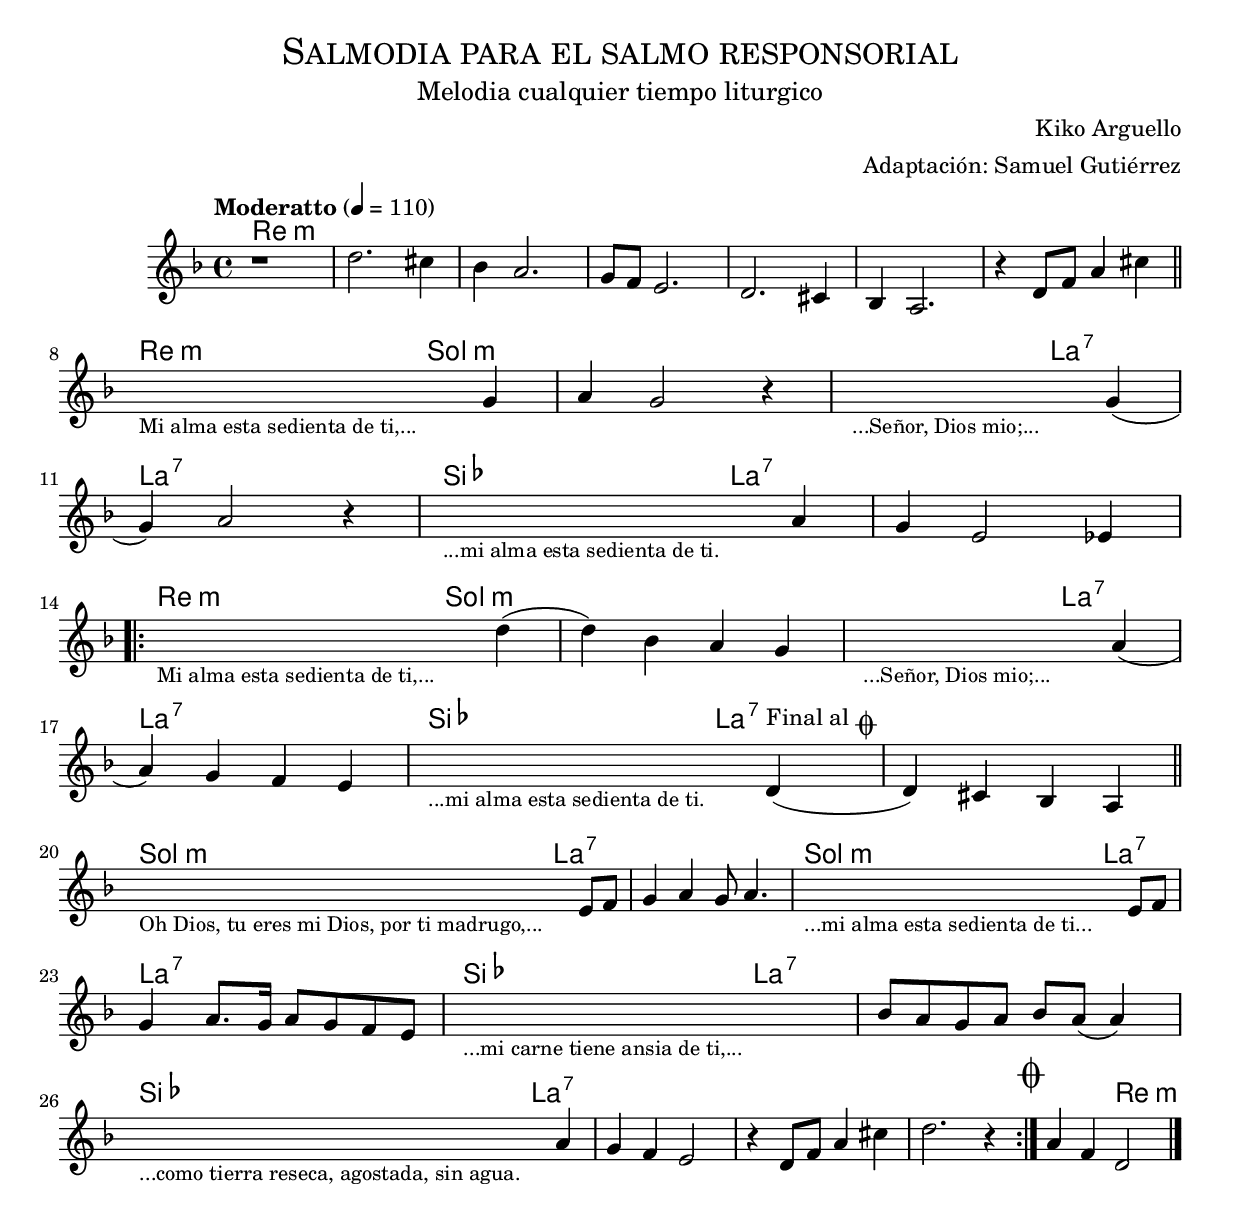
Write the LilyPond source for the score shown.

% Salmo responsorial - Violin
% by serachsam

\language "espanol"
\version "2.23.2"

% --- Includes
%\include "texto.ily"

% --- Tamaño del pentagrama
%#(set-global-staff-size 25)

% --- Parametro globales
global = { 
  \tempo "Moderatto" 4 = 110 
  \clef treble 
  \key fas \minor 
  \time 4/4 
  
  s1*7
  \bar "||"
  s1*6
  \repeat volta 2 {
    s1*6
    \bar "||"
    s1*10
  }
  s1
  \bar "|." 
}

% --- Cabecera
\header {
  title = \markup{\medium \smallCaps "Salmodia para el salmo responsorial"}
  subtitle = \markup{\medium "Melodia cualquier tiempo liturgico"}
  composer = "Kiko Arguello"
  arranger = \markup {\right-column { "Adaptación: Samuel Gutiérrez" }}
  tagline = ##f
  breakbefore = ##t
}

% --- Musica
instrumento = \relative do'' {
  \compressEmptyMeasures
  \dynamicUp

  %Escribir la musica aqui...
  r1 				| %1
  fas2. mis4 			| %2
  re4 dos2.   			| %3
  si8 la sols2.			| %4
  fas2. mis4 			| %5
  re4 dos2. 			| %6
  r4 fas8 la dos4 mis4		| \break %7
  \textLengthOn
  s2._\markup \center-column { \small "Mi alma esta sedienta de ti,..." } si4 | %9
  \textLengthOff
  dos4 si2 r4 | %10
  \textLengthOn
  s2._\markup \center-column { \small "...Señor, Dios mio;..." } si4( | %11
  \textLengthOff
  si4) dos2 r4 | %12
  \textLengthOn
  s2._\markup \center-column { \small "...mi alma esta sedienta de ti." } dos4 | %13
  \textLengthOff
  si4 sols2 sol4 | \break
  \textLengthOn
  s2._\markup \center-column { \small "Mi alma esta sedienta de ti,..." } fas'4( | %9
  \textLengthOff
  fas4) re dos si		| %10
  \textLengthOn
  s2._\markup \center-column { \small "...Señor, Dios mio;..." } dos4( | %11
  \textLengthOff
  dos4) si la sols		| %12
  \textLengthOn
  s2._\markup \center-column { \small "...mi alma esta sedienta de ti." } fas4^\markup { "Final al" \musicglyph "scripts.coda" }( | %13
  \textLengthOff
  fas4) mis re dos		| \break %14
  \textLengthOn
  s2._\markup \center-column { \small "Oh Dios, tu eres mi Dios, por ti madrugo,..." } sols'8 la | %17
  \textLengthOff
  si4 dos si8 dos4.		| %18
  \textLengthOn
  s2._\markup \center-column { \small "...mi alma esta sedienta de ti..." } sols8 la | %19
  \textLengthOff
  si4 dos8. si16 dos8 si8 la8 sols8	| %20
  \textLengthOn
  s1_\markup \center-column { \small "...mi carne tiene ansia de ti,..." } | %21
  \textLengthOff
  re'8 dos si dos re[ dos]( dos4)	| %22
  \textLengthOn
  s2._\markup \center-column { \small "...como tierra reseca, agostada, sin agua." } dos4 | %23
  \textLengthOff
  si la sols2	| %24
  r4 fas8 la dos4 mis4	| %25
  fas2. r4 | %26
  \mark \markup { \musicglyph "scripts.coda" }
  dos4 la fas2 |
}

% --- Acordes
acordes = \new ChordNames {
  \set ChordNames.midiInstrument = "church organ"
  \set ChordNames.midiMaximumVolume = #0.5
  \set chordChanges = ##t
  \chordmode {
    \italianChords
    fas1:m  |
    fas1:m |
    fas1:m |
    fas1:m |
    fas1:m |
    fas1:m |
    fas1:m |
    fas2:m si2:m |
    si1:m |
    si2:m dos2:7 |
    dos1:7 |
    re2 dos2:7 |
    dos1:7 |
    fas2:m si2:m |
    si1:m |
    si2:m dos2:7 |
    dos1:7 |
    re2 dos2:7 |
    dos1:7 |
    si2:m dos2:7 |
    dos1:7 |
    si2:m dos2:7 |
    dos1:7 |
    re2 dos2:7 |
    dos1:7 |
    re2 dos2:7 |
    dos1:7 |
    dos1:7 |
    dos1:7 |
    dos2:7 fas2:m |
  }
}

% --- Partitura
\score {
  <<
    \transpose fas re {\acordes}
    \new Staff {<<
      \set Staff.midiInstrument = #"violin"
      <<
        \new Voice = "instrument" { \transpose fas re {<< \global \instrumento >>} }
      >>
    >>}
  >>
  \midi {}
  \layout {}
}

% --- Pagina
\paper {
  #( set-default-paper-size "letter" )
}

%{
convert-ly (GNU LilyPond) 2.19.83  convert-ly: Procesando «»...
Aplicando la conversión: 2.19.2, 2.19.7, 2.19.11, 2.19.16, 2.19.22,
2.19.24, 2.19.28, 2.19.29, 2.19.32, 2.19.40, 2.19.46, 2.19.49, 2.19.80
%}


%{
convert-ly (GNU LilyPond) 2.19.83  convert-ly: Procesando «»...
Aplicando la conversión:     El documento no ha cambiado.
%}
